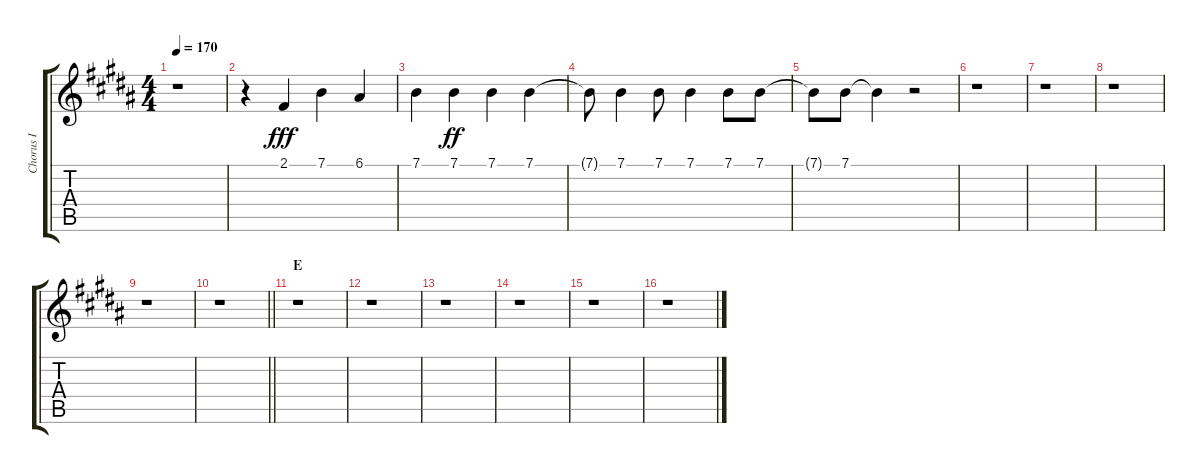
\track ("Chorus I" "Chorus I") {instrument voiceoohs}
\staff {score tabs}
\tuning (E4 B3 G3 D3 A2 E2) {hide}
\ts (4 4)
\tempo 170
\clef g2
\ks b
r.1{dy ff} |
r.4 2.1.4{dy fff} 7.1.4 6.1.4 |
7.1.4 7.1.4{dy ff} 7.1.4 7.1.4 |
7.1{t}.8 7.1.4 7.1.8 7.1.4 7.1.8 7.1.8 |
7.1{t}.8 7.1.8 7.1{t}.4 r.2 |
r.1 |
r.1 |
r.1 |
r.1 |
\barLineRight lightlight
r.1 |
\section ("" "E")
r.1 |
r.1 |
r.1 |
r.1 |
r.1 |
r.1
